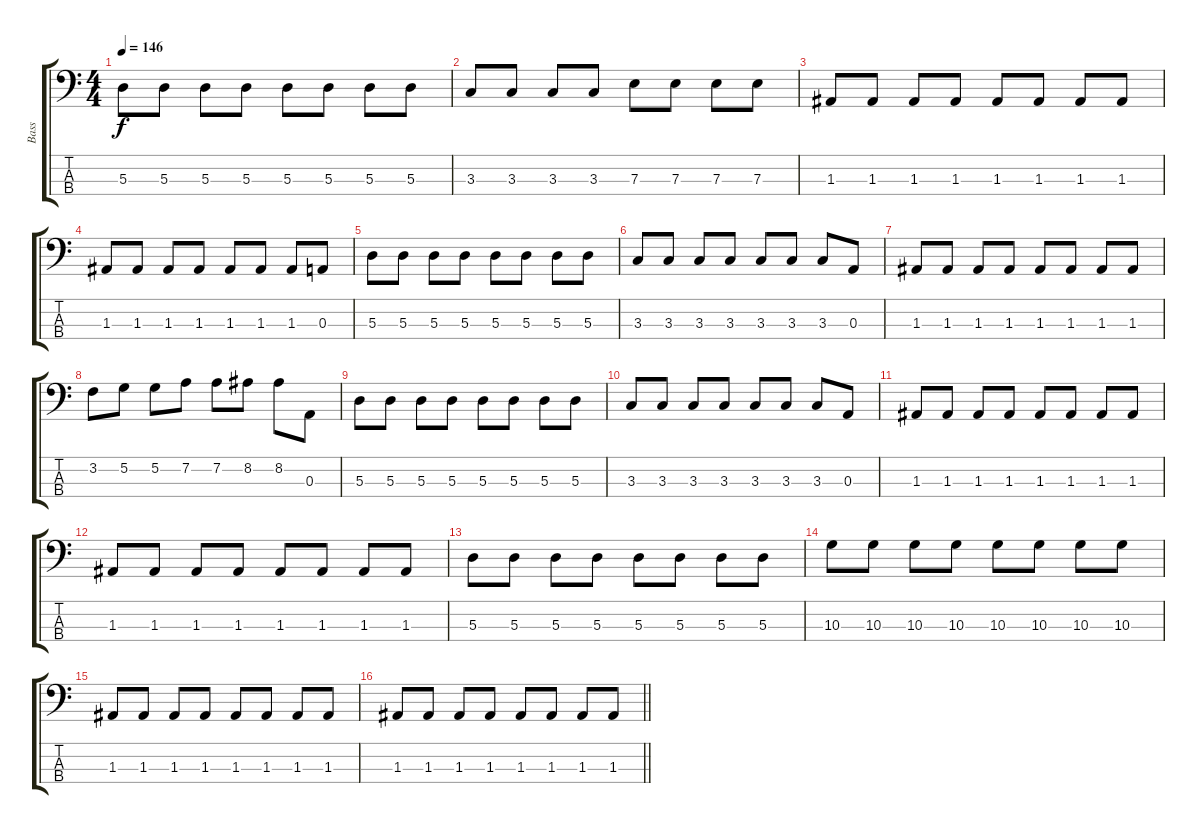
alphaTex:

\track ("Bass" "Bass") {instrument electricbassfinger}
\staff {score tabs}
\tuning (G2 D2 A1 D1) {hide}
\ts (4 4)
\tempo 146
\clef f4
\ks c
5.3.8{dy f} 5.3.8 5.3.8 5.3.8 5.3.8 5.3.8 5.3.8 5.3.8 |
3.3.8 3.3.8 3.3.8 3.3.8 7.3.8 7.3.8 7.3.8 7.3.8 |
1.3.8 1.3.8 1.3.8 1.3.8 1.3.8 1.3.8 1.3.8 1.3.8 |
1.3.8 1.3.8 1.3.8 1.3.8 1.3.8 1.3.8 1.3.8 0.3.8 |
5.3.8 5.3.8 5.3.8 5.3.8 5.3.8 5.3.8 5.3.8 5.3.8 |
3.3.8 3.3.8 3.3.8 3.3.8 3.3.8 3.3.8 3.3.8 0.3.8 |
1.3.8 1.3.8 1.3.8 1.3.8 1.3.8 1.3.8 1.3.8 1.3.8 |
3.2.8 5.2.8 5.2.8 7.2.8 7.2.8 8.2.8 8.2.8 0.3.8 |
5.3.8 5.3.8 5.3.8 5.3.8 5.3.8 5.3.8 5.3.8 5.3.8 |
3.3.8 3.3.8 3.3.8 3.3.8 3.3.8 3.3.8 3.3.8 0.3.8 |
1.3.8 1.3.8 1.3.8 1.3.8 1.3.8 1.3.8 1.3.8 1.3.8 |
1.3.8 1.3.8 1.3.8 1.3.8 1.3.8 1.3.8 1.3.8 1.3.8 |
5.3.8 5.3.8 5.3.8 5.3.8 5.3.8 5.3.8 5.3.8 5.3.8 |
10.3.8 10.3.8 10.3.8 10.3.8 10.3.8 10.3.8 10.3.8 10.3.8 |
1.3.8 1.3.8 1.3.8 1.3.8 1.3.8 1.3.8 1.3.8 1.3.8 |
\barLineRight lightlight
1.3.8 1.3.8 1.3.8 1.3.8 1.3.8 1.3.8 1.3.8 1.3.8
